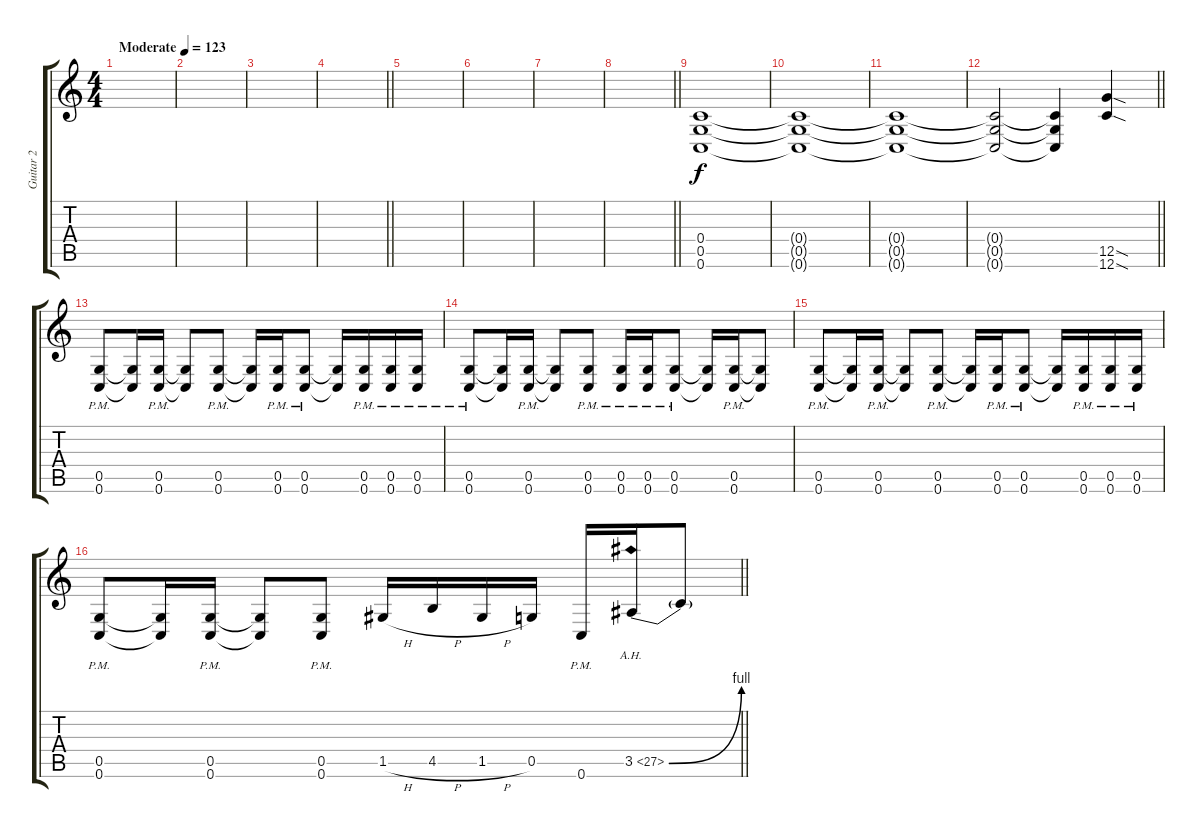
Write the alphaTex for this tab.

\track ("Guitar 2" "Guitar 2") {instrument distortionguitar}
\staff {score tabs}
\tuning (D4 A3 F3 C3 G2 C2) {hide}
\ts (4 4)
\tempo (123 "Moderate")
\clef g2
\ks c
|
|
|
\barLineRight lightlight
|
|
|
|
\barLineRight lightlight
|
(0.4 0.5 0.6).1 |
(0.4{t} 0.5{t} 0.6{t}).1 |
(0.4{t} 0.5{t} 0.6{t}).1 |
\barLineRight lightlight
(0.4{t} 0.5{t} 0.6{t}).2 (0.4{t} 0.5{t} 0.6{t}).4 (12.5{sod} 12.6{sod}).4 |
(0.5{pm} 0.6{pm}).8 (0.5{t} 0.6{t}).16 (0.5{pm} 0.6{pm}).16 (0.5{t} 0.6{t}).8 (0.5{pm} 0.6{pm}).8 (0.5{t} 0.6{t}).16 (0.5{pm} 0.6{pm}).16 (0.5{pm} 0.6{pm}).8 (0.5{t} 0.6{t}).16 (0.5{pm} 0.6{pm}).16 (0.5{pm} 0.6{pm}).16 (0.5{pm} 0.6{pm}).16 |
(0.5{pm} 0.6{pm}).8 (0.5{t} 0.6{t}).16 (0.5{pm} 0.6{pm}).16 (0.5{t} 0.6{t}).8 (0.5{pm} 0.6{pm}).8 (0.5{pm} 0.6{pm}).16 (0.5{pm} 0.6{pm}).16 (0.5{pm} 0.6{pm}).8 (0.5{t} 0.6{t}).16 (0.5{pm} 0.6{pm}).16 (0.5{t} 0.6{t}).8 |
(0.5{pm} 0.6{pm}).8 (0.5{t} 0.6{t}).16 (0.5{pm} 0.6{pm}).16 (0.5{t} 0.6{t}).8 (0.5{pm} 0.6{pm}).8 (0.5{t} 0.6{t}).16 (0.5{pm} 0.6{pm}).16 (0.5{pm} 0.6{pm}).8 (0.5{t} 0.6{t}).16 (0.5{pm} 0.6{pm}).16 (0.5{pm} 0.6{pm}).16 (0.5{pm} 0.6{pm}).16 |
\barLineRight lightlight
(0.5{pm} 0.6{pm}).8 (0.5{t} 0.6{t}).16 (0.5{pm} 0.6{pm}).16 (0.5{t} 0.6{t}).8 (0.5{pm} 0.6{pm}).8 1.5{h}.16 4.5{h}.16 1.5{h}.16 0.5.16 0.6{pm}.16 3.5{be (bend 0 0 60 4) ah 24}.16 3.5{t}.8
